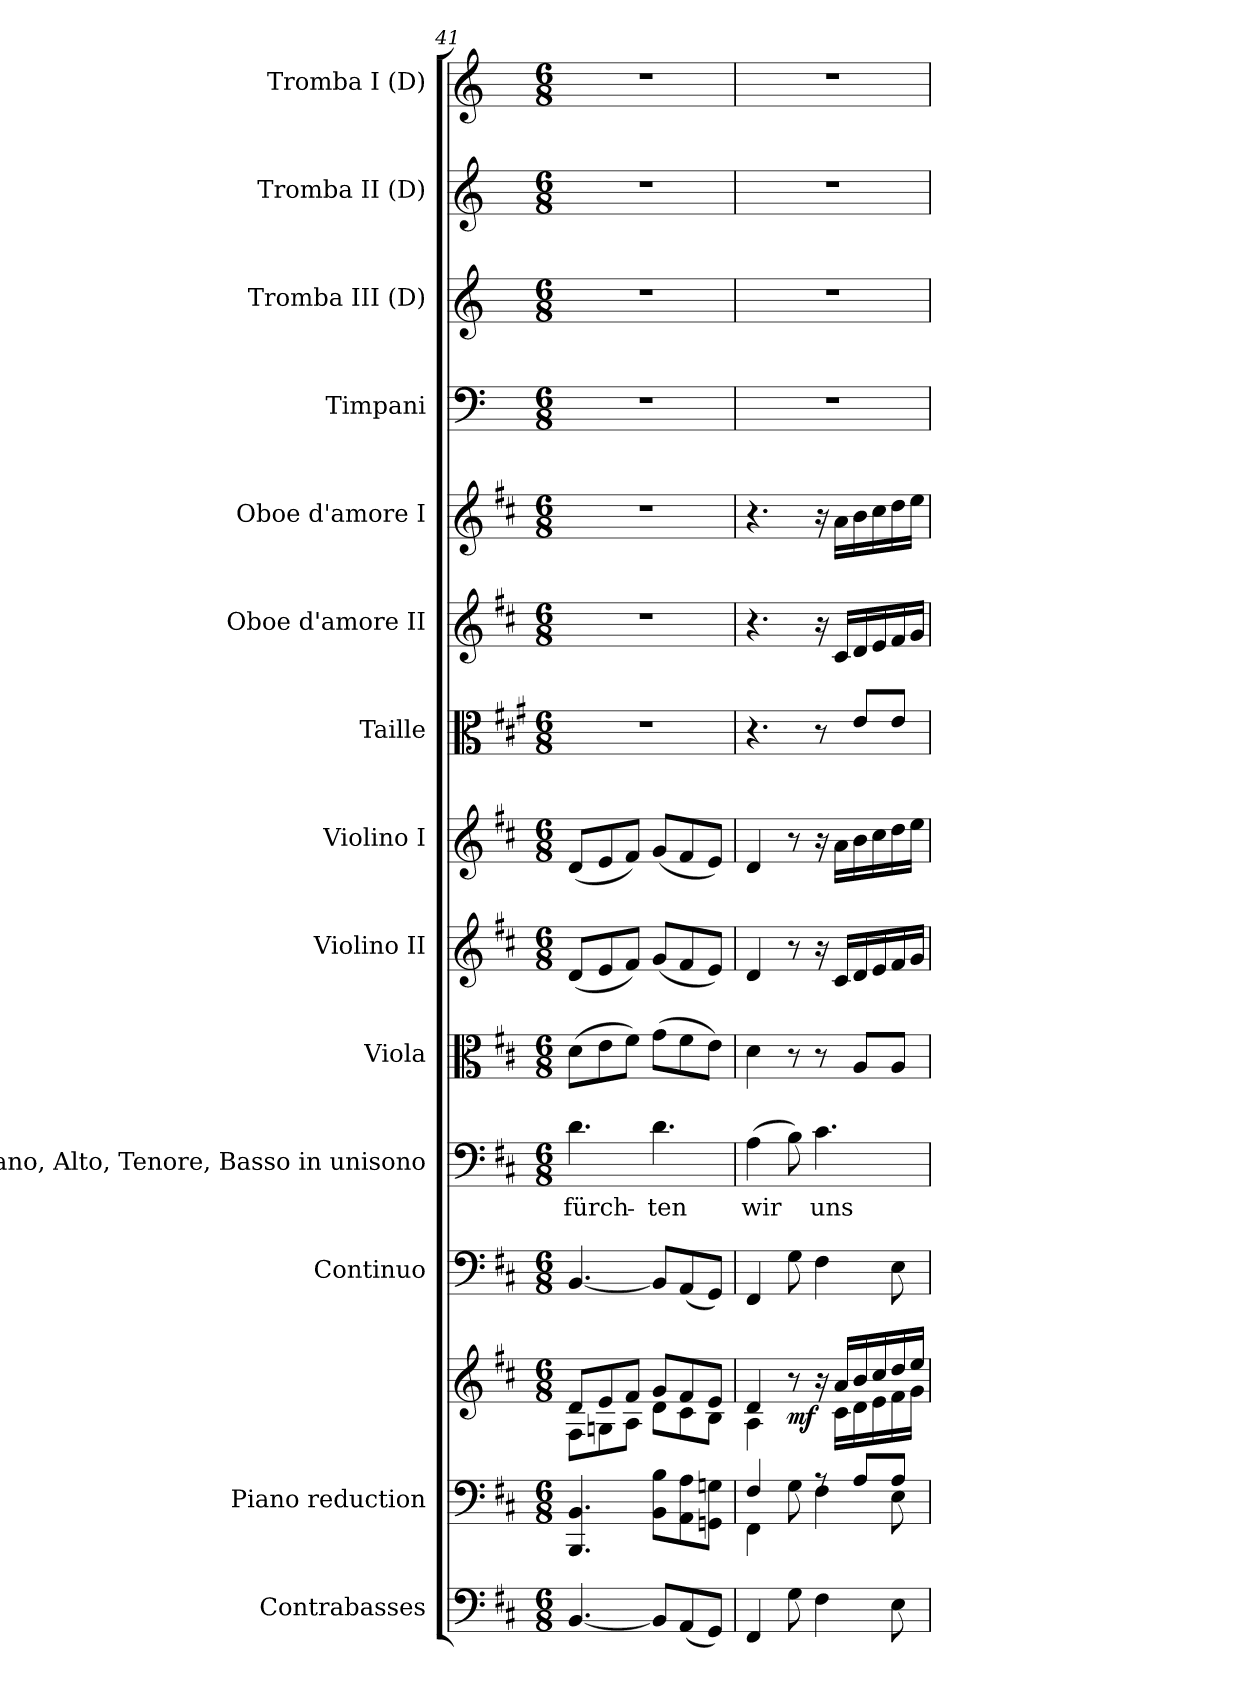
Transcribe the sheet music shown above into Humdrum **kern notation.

**kern	**kern	**kern	**dynam	**kern	**kern	**text	**kern	**kern	**kern	**kern	**kern	**kern	**kern	**kern	**kern	**kern
*part14	*part13	*part13	*part13	*part12	*part11	*part11	*part10	*part9	*part8	*part7	*part6	*part5	*part4	*part3	*part2	*part1
*staff15	*staff14	*staff13	*staff13/14	*staff12	*staff11	*staff11	*staff10	*staff9	*staff8	*staff7	*staff6	*staff5	*staff4	*staff3	*staff2	*staff1
*I"Contrabasses	*I"Piano reduction	*	*	*I"Continuo	*I"Soprano, Alto, Tenore, Basso in unisono	*	*I"Viola	*I"Violino II	*I"Violino I	*I"Taille	*I"Oboe d'amore II	*I"Oboe d'amore I	*I"Timpani	*I"Tromba III (D)	*I"Tromba II (D)	*I"Tromba I (D)
*I'Cbs.	*I'Pno	*	*	*	*	*	*	*	*	*	*I'Ob	*I'Ob	*I'Timp	*	*	*
!!LO:PB:g=z
*clefF4	*clefF4	*clefG2	*	*clefF4	*clefF4	*	*clefC3	*clefG2	*clefG2	*clefC3	*clefG2	*clefG2	*clefF4	*clefG2	*clefG2	*clefG2
*ITrd7c12	*	*	*	*	*	*	*	*	*	*ITrd4c7	*	*	*	*ITrd-1c-2	*ITrd-1c-2	*ITrd-1c-2
*k[f#c#]	*k[f#c#]	*k[f#c#]	*	*k[f#c#]	*k[f#c#]	*	*k[f#c#]	*k[f#c#]	*k[f#c#]	*k[f#c#]	*k[f#c#]	*k[f#c#]	*k[]	*k[f#c#]	*k[f#c#]	*k[f#c#]
*M6/8	*M6/8	*M6/8	*	*M6/8	*M6/8	*	*M6/8	*M6/8	*M6/8	*M6/8	*M6/8	*M6/8	*M6/8	*M6/8	*M6/8	*M6/8
=41	=41	=41	=41	=41	=41	=41	=41	=41	=41	=41	=41	=41	=41	=41	=41	=41
*	*	*^	*	*	*	*	*	*	*	*	*	*	*	*	*	*
!	!	!	!	!	!	!	!LO:LY:b	!	!	!	!	!	!	!	!	!	!
[4.BBB/	4.BBB/ 4.BB/	8d/L	8F#\L	.	[4.BB/	4.d\	fürch-	(>8d\L	(<8d/L	(<8d/L	2.r	2.r	2.r	2.r	2.r	2.r	2.r
.	.	8e/	8Gn\	.	.	.	.	8e\	8e/	8e/	.	.	.	.	.	.	.
.	.	8f#/J	8A\J	.	.	.	.	8f#\J)	8f#/J)	8f#/J)	.	.	.	.	.	.	.
!	!	!	!	!	!	!	!LO:LY:b	!	!	!	!	!	!	!	!	!	!
8BBB/L]	8BB\ 8B\L	8g/L	8d\L	.	8BB/L]	4.d\	ten	(>8g\L	(<8g/L	(<8g/L	.	.	.	.	.	.	.
(<8AAA/	8AA\ 8A\	8f#/	8c#\	.	(<8AA/	.	.	8f#\	8f#/	8f#/	.	.	.	.	.	.	.
8GGG/J)	8GGn\ 8Gn\J	8e/J	8B\J	.	8GG/J)	.	.	8e\J)	8e/J)	8e/J)	.	.	.	.	.	.	.
=42	=42	=42	=42	=42	=42	=42	=42	=42	=42	=42	=42	=42	=42	=42	=42	=42	=42
*	*^	*	*	*	*	*	*	*	*	*	*	*	*	*	*	*	*
!	!	!	!	!	!	!	!	!LO:LY:b	!	!	!	!	!	!	!	!	!	!
4FFF#/	4F#/	4FF#\	4d/	4A\	.	4FF#/	(>4A\	wir	4d\	4d/	4d/	4.r	4.r	4.r	2.r	2.r	2.r	2.r
!	!	!	!	!	!LO:DY:b	!	!	!	!	!	!	!	!	!	!	!	!	!
8GG\	8rAyy	8G\	8r	8ryy	mf	8G\	8B\)	.	8r	8r	8r	.	.	.	.	.	.	.
!	!	!	!	!	!	!	!	!LO:LY:b	!	!	!	!	!	!	!	!	!	!
4FF#\	8rA	4F#\	16r	16ryy	.	4F#\	4.c#\	uns	8r	16r	16r	8r	16r	16r	.	.	.	.
.	.	.	16a/LL	16c#\LL	.	.	.	.	.	16c#/LL	16a\LL	.	16c#/LL	16a\LL	.	.	.	.
.	8A/L	.	16b/	16d\	.	.	.	.	8A/L	16d/	16b\	8A/L	16d/	16b\	.	.	.	.
.	.	.	16cc#/	16e\	.	.	.	.	.	16e/	16cc#\	.	16e/	16cc#\	.	.	.	.
8EE\	8A/J	8E\	16dd/	16f#\	.	8E\	.	.	8A/J	16f#/	16dd\	8A/J	16f#/	16dd\	.	.	.	.
.	.	.	16ee/JJ	16g\JJ	.	.	.	.	.	16g/JJ	16ee\JJ	.	16g/JJ	16ee\JJ	.	.	.	.
*	*v	*v	*	*	*	*	*	*	*	*	*	*	*	*	*	*	*	*
*	*	*v	*v	*	*	*	*	*	*	*	*	*	*	*	*	*	*
=	=	=	=	=	=	=	=	=	=	=	=	=	=	=	=	=
*-	*-	*-	*-	*-	*-	*-	*-	*-	*-	*-	*-	*-	*-	*-	*-	*-
